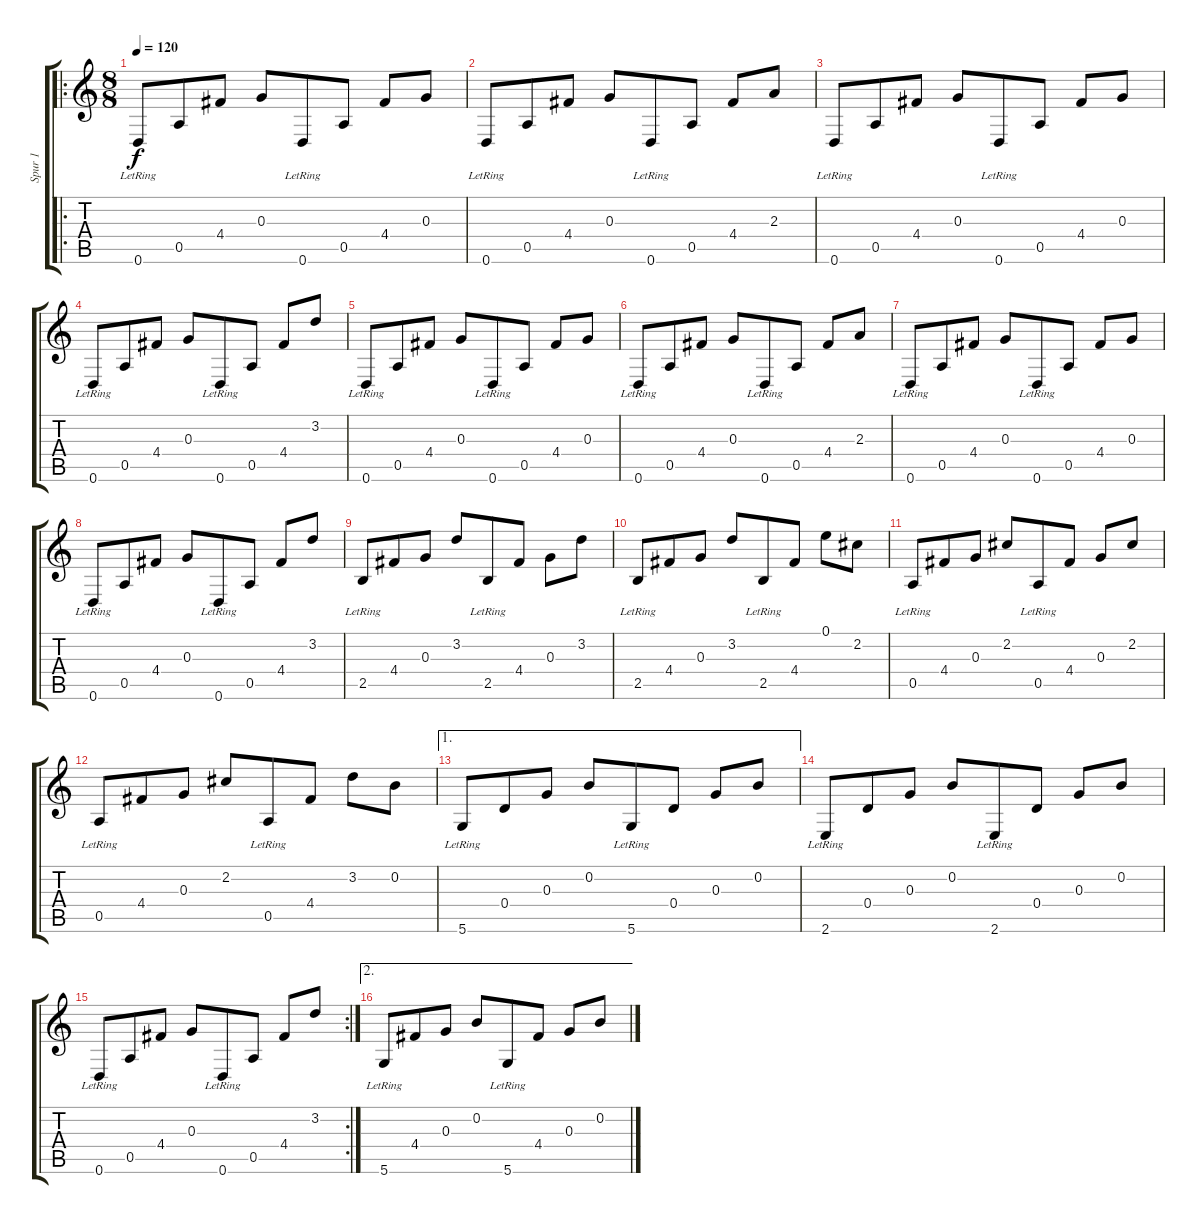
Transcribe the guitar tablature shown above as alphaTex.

\track ("Spur 1" "Spur 1") {instrument acousticguitarnylon}
\staff {score tabs}
\tuning (E4 B3 G3 D3 A2 D2) {hide}
\ro
\ts (8 8)
\tempo 120
\clef g2
\ks c
0.6{lr}.8{dy f instrument acousticguitarnylon} 0.5.8 4.4.8 0.3.8 0.6{lr}.8 0.5.8 4.4.8 0.3.8 |
0.6{lr}.8 0.5.8 4.4.8 0.3.8 0.6{lr}.8 0.5.8 4.4.8 2.3.8 |
0.6{lr}.8 0.5.8 4.4.8 0.3.8 0.6{lr}.8 0.5.8 4.4.8 0.3.8 |
0.6{lr}.8 0.5.8 4.4.8 0.3.8 0.6{lr}.8 0.5.8 4.4.8 3.2.8 |
0.6{lr}.8 0.5.8 4.4.8 0.3.8 0.6{lr}.8 0.5.8 4.4.8 0.3.8 |
0.6{lr}.8 0.5.8 4.4.8 0.3.8 0.6{lr}.8 0.5.8 4.4.8 2.3.8 |
0.6{lr}.8 0.5.8 4.4.8 0.3.8 0.6{lr}.8 0.5.8 4.4.8 0.3.8 |
0.6{lr}.8 0.5.8 4.4.8 0.3.8 0.6{lr}.8 0.5.8 4.4.8 3.2.8 |
2.5{lr}.8 4.4.8 0.3.8 3.2.8 2.5{lr}.8 4.4.8 0.3.8 3.2.8 |
2.5{lr}.8 4.4.8 0.3.8 3.2.8 2.5{lr}.8 4.4.8 0.1.8 2.2.8 |
0.5{lr}.8 4.4.8 0.3.8 2.2.8 0.5{lr}.8 4.4.8 0.3.8 2.2.8 |
0.5{lr}.8 4.4.8 0.3.8 2.2.8 0.5{lr}.8 4.4.8 3.2.8 0.2.8 |
\ae 1
5.6{lr}.8 0.4.8 0.3.8 0.2.8 5.6{lr}.8 0.4.8 0.3.8 0.2.8 |
2.6{lr}.8 0.4.8 0.3.8 0.2.8 2.6{lr}.8 0.4.8 0.3.8 0.2.8 |
\rc 2
0.6{lr}.8 0.5.8 4.4.8 0.3.8 0.6{lr}.8 0.5.8 4.4.8 3.2.8 |
\ae 2
5.6{lr}.8 4.4.8 0.3.8 0.2.8 5.6{lr}.8 4.4.8 0.3.8 0.2.8
